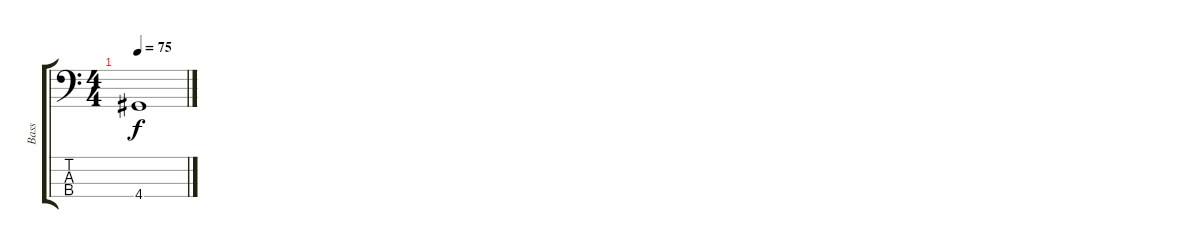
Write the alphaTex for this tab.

\track ("Bass" "Bass") {instrument electricbassfinger}
\staff {score tabs}
\tuning (G2 D2 A1 E1) {hide}
\ts (4 4)
\tempo 75
\clef f4
\ks c
4.4.1{dy f}
